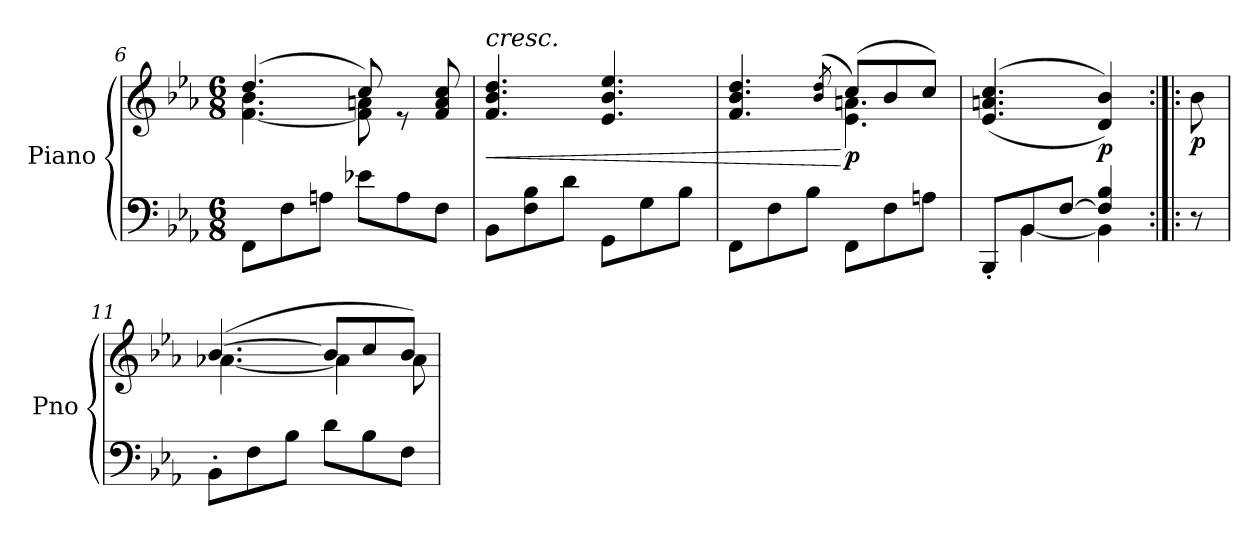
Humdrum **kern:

**kern	**kern	**dynam
*part1	*part1	*part1
*staff2	*staff1	*staff1/2
*I"Piano	*	*
*I'Pno	*	*
*clefF4	*clefG2	*
*k[b-e-a-]	*k[b-e-a-]	*
*M6/8	*M6/8	*
=6	=6	=6
*	*^	*
8FF\L	(4.dd/	[4.f\ 4.b-\	.
8F\	.	.	.
8An\J	.	.	.
8e-X\L	8cc/)	8f\] 8an\	.
8A\	8re	4ryy	.
8F\J	8f/ 8a/ 8cc/	.	.
*	*v	*v	*
!!LO:LB:g=z
=7	=7	=7
!	!LO:TX:a:i:t=cresc.	!
!	!	!LO:HP:b
8BB-\L	4.f/ 4.b-/ 4.dd/	<
8F\ 8B-\	.	.
8d\J	.	.
8GG\L	4.e-/ 4.b-/ 4.ee-/	.
8G\	.	.
8B-\J	.	.
=8	=8	=8
*	*^	*
8FF\L	4.f/ 4.b-/ 4.dd/	4.ryy	.
8F\	.	.	.
8B-\J	.	.	.
.	(>8qb-/ 8qdd/	.	.
!	!	!	!LO:DY:n=1:b
8FF\L	(8cc/L)	4.e-\ 4.an\	[ p
8F\	8b-/	.	.
8An\J	8cc/J)	.	.
*	*v	*v	*
=9	=9	=9
*^	*	*
8BBB-'/L	8ryy	((>4.e-/ 4.an/ 4.cc/	.
8BB-/	[4BB-\	.	.
[8F/J	.	.	.
!	!	!	!LO:DY:b
4F/] 4B-/	4BB-\]	4d/ 4b-/))	p
=10:|!|:	=10:|!|:	=10:|!|:	=10:|!|:
!	!	!	!LO:DY:b
*v	*v	*	*
8r	8b-\	p
=11	=11	=11
*	*^	*
8BB-'\L	([4.b-/	[4.a-X\	.
8F\	.	.	.
8B-\J	.	.	.
8d\L	8b-/L]	4a-\]	.
8B-\	8cc/	.	.
8F\J	8b-/J)	8a-\	.
*	*v	*v	*
=	=	=
*-	*-	*-
